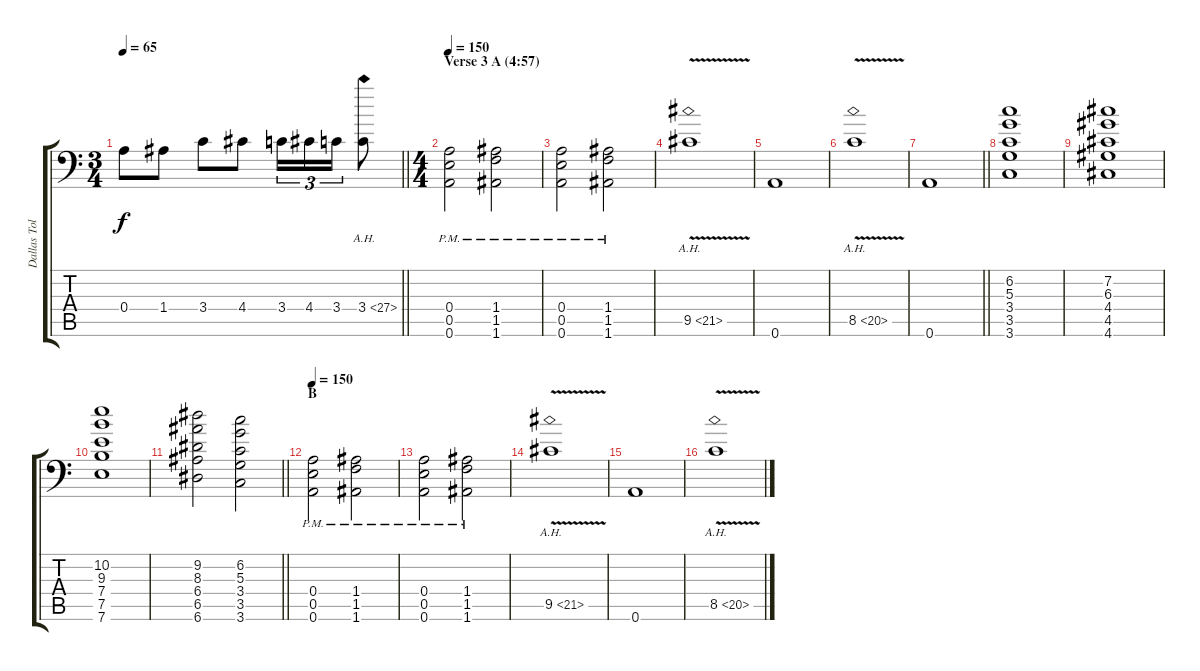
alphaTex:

\track ("Dallas Toller-Wade" "Dallas Tol") {instrument overdrivenguitar}
\staff {score tabs}
\tuning (B3 Gb3 D3 A2 E2 A1) {hide}
\ts (3 4)
\tempo 65
\clef f4
\barLineRight lightlight
\ks c
0.4.8{dy f} 1.4.8 3.4.8 4.4.8 3.4.16{tu (3 2)} 4.4.16{tu (3 2)} 3.4.16{tu (3 2)} 3.4{ah 24}.8 |
\ts (4 4)
\section ("" "Verse 3 A (4:57)")
\tempo 140
\tempo 150
(0.4{pm} 0.5{pm} 0.6{pm}).2 (1.4{pm} 1.5{pm} 1.6{pm}).2 |
(0.4{pm} 0.5{pm} 0.6{pm}).2 (1.4{pm} 1.5{pm} 1.6{pm}).2 |
9.5{ah 12 v}.1 |
0.6.1 |
8.5{ah 12 v}.1 |
\barLineRight lightlight
0.6.1 |
(6.2 5.3 3.4 3.5 3.6).1 |
(7.2 6.3 4.4 4.5 4.6).1 |
(10.2 9.3 7.4 7.5 7.6).1 |
\barLineRight lightlight
(9.2 8.3 6.4 6.5 6.6).2 (6.2 5.3 3.4 3.5 3.6).2 |
\section ("" "B")
\tempo 150
(0.4{pm} 0.5{pm} 0.6{pm}).2 (1.4{pm} 1.5{pm} 1.6{pm}).2 |
(0.4{pm} 0.5{pm} 0.6{pm}).2 (1.4{pm} 1.5{pm} 1.6{pm}).2 |
9.5{ah 12 v}.1 |
0.6.1 |
8.5{ah 12 v}.1
